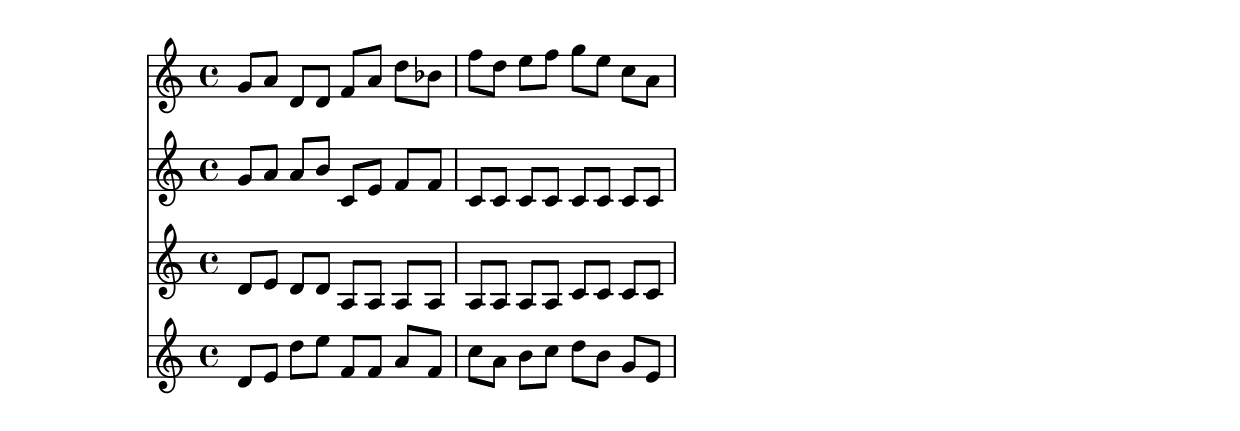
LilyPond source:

\version "2.19.82"
\language "english"

\header {
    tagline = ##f
}

\layout {}

\paper {}

\score {
    \new Score
    <<
        \new Staff
        \with
        {
            \consists Horizontal_bracket_engraver
        }
        {
            {
                g'8
                [
                a'8
                ]
                d'8
                [
                d'8
                ]
                f'8
                [
                a'8
                ]
                d''8
                [
                bf'8
                ]
                f''8
                [
                d''8
                ]
                e''8
                [
                f''8
                ]
                g''8
                [
                e''8
                ]
                c''8
                [
                a'8
                ]
            }
        }
        \new Staff
        \with
        {
            \consists Horizontal_bracket_engraver
        }
        {
            {
                g'8
                [
                a'8
                ]
                a'8
                [
                b'8
                ]
                c'8
                [
                e'8
                ]
                f'8
                [
                f'8
                ]
                c'8
                [
                c'8
                ]
                c'8
                [
                c'8
                ]
                c'8
                [
                c'8
                ]
                c'8
                [
                c'8
                ]
            }
        }
        \new Staff
        \with
        {
            \consists Horizontal_bracket_engraver
        }
        {
            {
                d'8
                [
                e'8
                ]
                d'8
                [
                d'8
                ]
                a8
                [
                a8
                ]
                a8
                [
                a8
                ]
                a8
                [
                a8
                ]
                a8
                [
                a8
                ]
                c'8
                [
                c'8
                ]
                c'8
                [
                c'8
                ]
            }
        }
        \new Staff
        \with
        {
            \consists Horizontal_bracket_engraver
        }
        {
            {
                d'8
                [
                e'8
                ]
                d''8
                [
                e''8
                ]
                f'8
                [
                f'8
                ]
                a'8
                [
                f'8
                ]
                c''8
                [
                a'8
                ]
                b'8
                [
                c''8
                ]
                d''8
                [
                b'8
                ]
                g'8
                [
                e'8
                ]
            }
        }
    >>
}